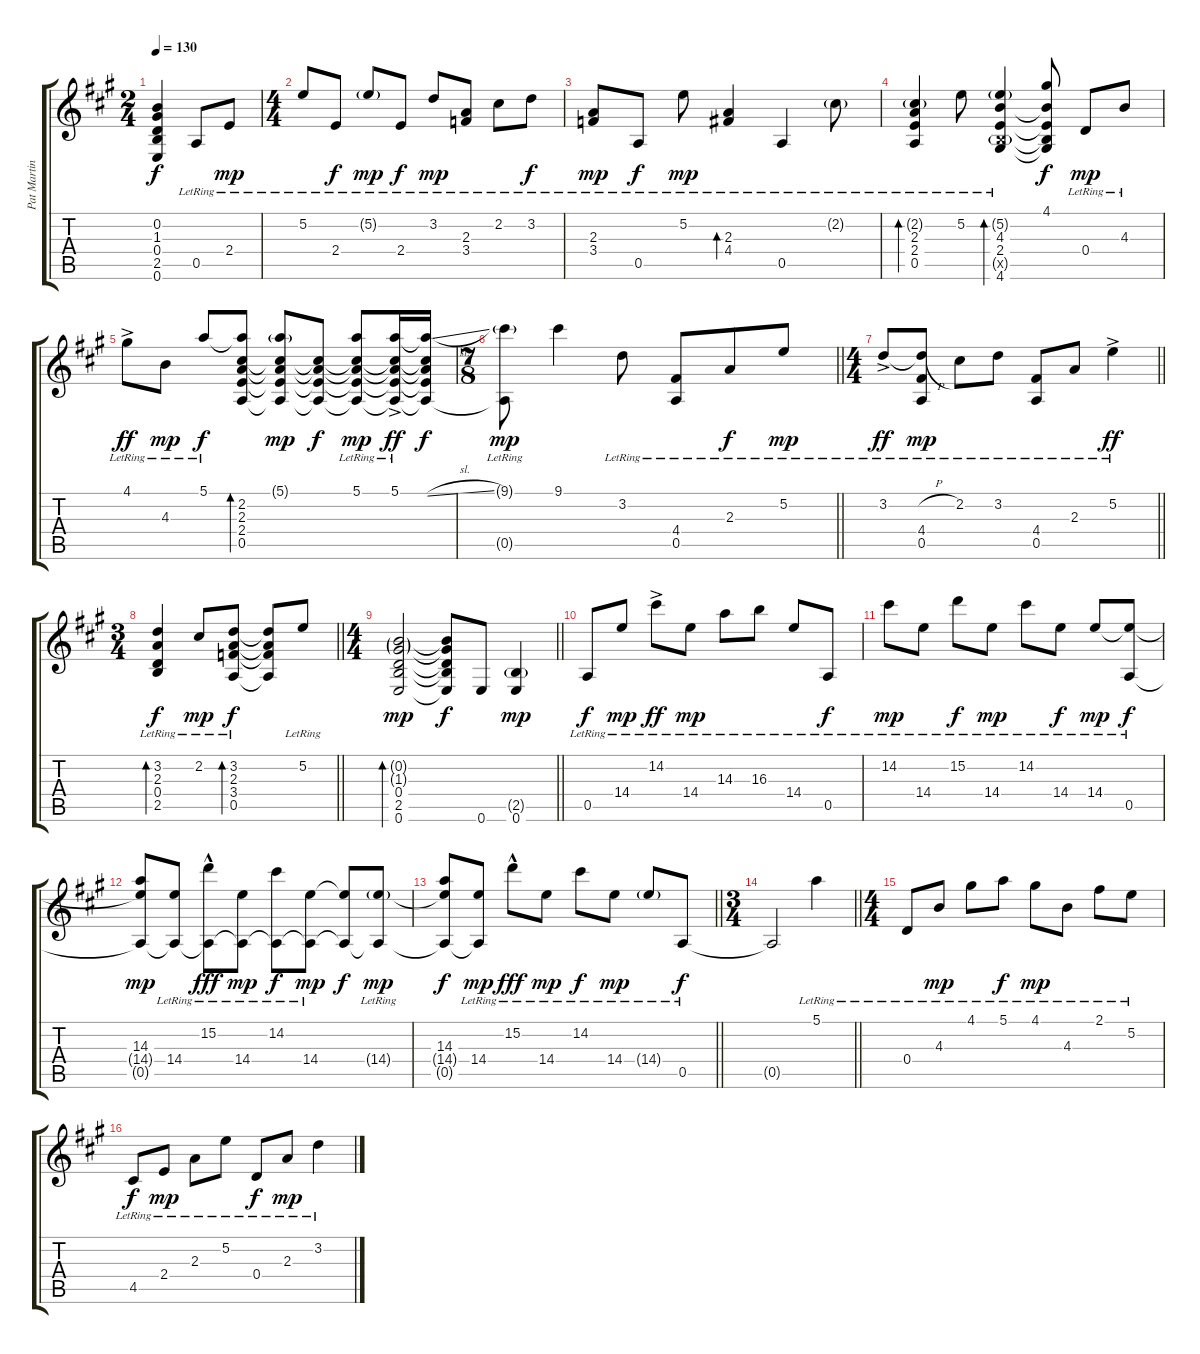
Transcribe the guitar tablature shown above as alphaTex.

\track ("Pat Martino-PM's ne 4" "Pat Martin") {instrument electricguitarjazz}
\staff {score tabs}
\tuning (E4 B3 G3 D3 A2 E2) {hide}
\ts (2 4)
\tempo 130
\clef g2
\ks a
(0.2{t} 1.3{t} 0.4{t} 2.5{t} 0.6{t}).4{dy f} 0.5{lr}.8 2.4{lr}.8{dy mp} |
\ts (4 4)
5.2{lr}.8 2.4{lr}.8{dy f} 5.2{g lr}.8{dy mp} 2.4{lr}.8{dy f} 3.2{lr}.8{dy mp} (2.3{lr} 3.4{lr}).8 2.2{lr}.8 3.2{lr}.8{dy f} |
(2.3{lr} 3.4{lr}).8{dy mp} 0.5{lr}.8{dy f} 5.2{lr}.8{dy mp} (2.3{lr} 4.4{lr}).4{bd 30} 0.5{lr}.4 2.2{g lr}.8 |
(2.2{g lr} 2.3{lr} 2.4{lr} 0.5{lr}).4{bd 30} 5.2{lr}.8 (5.2{g lr} 4.3{lr} 2.4{lr} 2.5{g x} 4.6{lr}).4{bd 30} (4.1 4.3{t} 2.4{t} 2.5{t} 4.6{t}).8{dy f} 0.4{lr}.8{dy mp} 4.3{lr}.8 |
4.1{ac lr}.8{dy ff} 4.3{lr}.8{dy mp} 5.1{lr}.8{dy f} (5.1{t} 2.2 2.3 2.4 0.5).8{bd 30} (5.1{g} 2.2{t} 2.3{t} 2.4{t} 0.5{t}).8{dy mp} (2.2{t} 2.3{t} 2.4{t} 0.5{t}).8{dy f} (5.1{lr} 2.2{t} 2.3{t} 2.4{t} 0.5{t}).8{dy mp} (5.1{ac lr} 2.2{t} 2.3{t} 2.4{t} 0.5{t}).16{dy ff} (5.1{sl t} 2.2{t} 2.3{t} 2.4{t} 0.5{t}).16{dy f} |
\ts (7 8)
\barLineRight lightlight
(9.1{g lr} 0.5{t}).8{dy mp} 9.1.4 3.2{lr}.8 (4.4{lr} 0.5{lr}).8 2.3{lr}.8{dy f} 5.2{lr}.8{dy mp} |
\ts (4 4)
\barLineRight lightlight
3.2{ac lr}.8{dy ff} (3.2{h t} 4.4{lr} 0.5{lr}).8{dy mp} 2.2{lr}.8 3.2{lr}.8 (4.4{lr} 0.5{lr}).8 2.3{lr}.8 5.2{ac lr}.4{dy ff} |
\ts (3 4)
\barLineRight lightlight
(3.2{lr} 2.3{lr} 0.4{lr} 2.5{lr}).4{bd 30 dy f} 2.2{lr}.8{dy mp} (3.2{lr} 2.3{lr} 3.4{lr} 0.5{lr}).8{bd 30 dy f} (3.2{t} 2.3{t} 3.4{t} 0.5{t}).8 5.2{lr}.8 |
\ts (4 4)
\barLineRight lightlight
(0.2{g} 1.3{g} 0.4 2.5 0.6).2{bd 30 dy mp} (0.2{t} 1.3{t} 0.4{t} 2.5{t} 0.6{t}).8{dy f} 0.6.8 (2.5{g} 0.6).4{dy mp} |
0.5{lr}.8{dy f} 14.4{lr}.8{dy mp} 14.2{ac lr}.8{dy ff} 14.4{lr}.8{dy mp} 14.3{lr}.8 16.3{lr}.8 14.4{lr}.8 0.5{lr}.8{dy f} |
14.2{lr}.8{dy mp} 14.4{lr}.8 15.2{lr}.8{dy f} 14.4{lr}.8{dy mp} 14.2{lr}.8 14.4{lr}.8{dy f} 14.4{lr}.8{dy mp} (14.4{t} 0.5{lr}).8{dy f} |
(14.3 14.4{t} 0.5{t}).8{dy mp} (14.4{lr} 0.5{t}).8 (15.2{hac lr} 0.5{t}).8{dy fff} (14.4{lr} 0.5{t}).8{dy mp} (14.2{lr} 0.5{t}).8{dy f} (14.4{lr} 0.5{t}).8{dy mp} (14.4{t} 0.5{t}).8{dy f} (14.4{g lr} 0.5{t}).8{dy mp} |
\barLineRight lightlight
(14.3 14.4{t} 0.5{t}).8{dy f} (14.4{lr} 0.5{t}).8{dy mp} 15.2{hac lr}.8{dy fff} 14.4{lr}.8{dy mp} 14.2{lr}.8{dy f} 14.4{lr}.8{dy mp} 14.4{g lr}.8 0.5{lr}.8{dy f} |
\ts (3 4)
\barLineRight lightlight
0.5{t}.2 5.1{lr}.4 |
\ts (4 4)
0.4{lr}.8 4.3{lr}.8{dy mp} 4.1{lr}.8 5.1{lr}.8{dy f} 4.1{lr}.8{dy mp} 4.3{lr}.8 2.1{lr}.8 5.2{lr}.8 |
4.5{lr}.8{dy f} 2.4{lr}.8{dy mp} 2.3{lr}.8 5.2{lr}.8 0.4{lr}.8{dy f} 2.3{lr}.8{dy mp} 3.2{lr}.4
